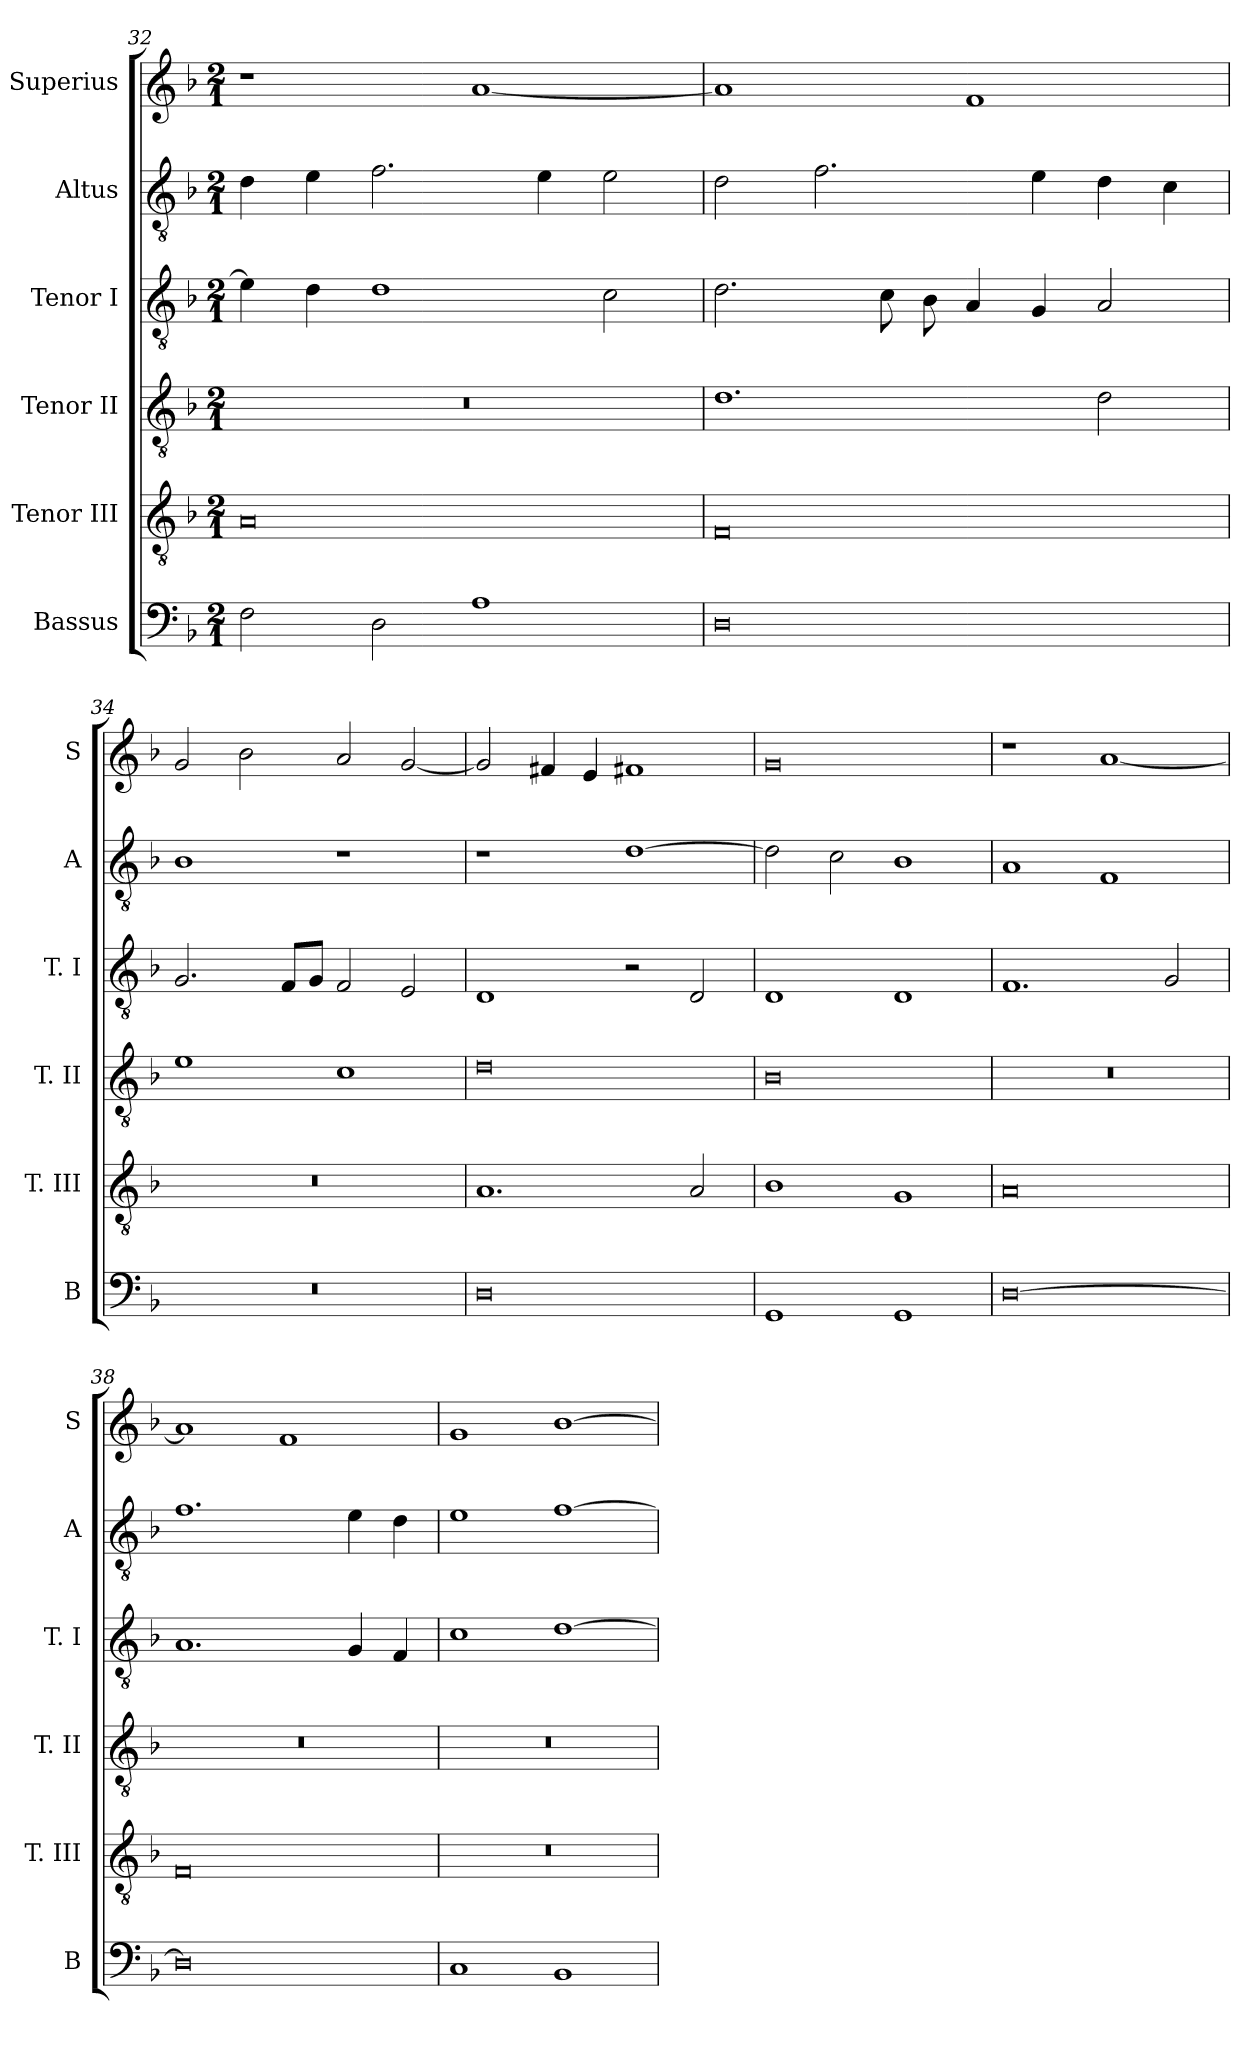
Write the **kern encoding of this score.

**kern	**kern	**kern	**kern	**kern	**kern
*part6	*part5	*part4	*part3	*part2	*part1
*staff6	*staff5	*staff4	*staff3	*staff2	*staff1
*I"Bassus	*I"Tenor III	*I"Tenor II	*I"Tenor I	*I"Altus	*I"Superius
*I'B	*I'T. III	*I'T. II	*I'T. I	*I'A	*I'S
*clefF4	*clefGv2	*clefGv2	*clefGv2	*clefGv2	*clefG2
*k[b-]	*k[b-]	*k[b-]	*k[b-]	*k[b-]	*k[b-]
*F:	*F:	*F:	*F:	*F:	*F:
*M2/1	*M2/1	*M2/1	*M2/1	*M2/1	*M2/1
=32	=32	=32	=32	=32	=32
2F	0A	0r	4e]	4d	1r
.	.	.	4d	4e	.
2D	.	.	1d	2.f	.
1A	.	.	.	.	[1a
.	.	.	.	4e	.
.	.	.	2c	2e	.
=33	=33	=33	=33	=33	=33
0D	0F	1.d	2.d	2d	1a]
.	.	.	.	2.f	.
.	.	.	8c	.	.
.	.	.	8B-	.	.
.	.	.	4A	.	1f
.	.	.	4G	4e	.
.	.	2d	2A	4d	.
.	.	.	.	4c	.
=34	=34	=34	=34	=34	=34
0r	0r	1e	2.G	1B-	2g
.	.	.	.	.	2b-
.	.	.	8FL	.	.
.	.	.	8GJ	.	.
.	.	1c	2F	1r	2a
.	.	.	2E	.	[2g
=35	=35	=35	=35	=35	=35
0D	1.A	0d	1D	1r	2g]
.	.	.	.	.	4f#X
.	.	.	.	.	4e
.	.	.	2r	[1d	1f#X
.	2A	.	2D	.	.
=36	=36	=36	=36	=36	=36
1GG	1B-	0B-	1D	2d]	0g
.	.	.	.	2c	.
1GG	1G	.	1D	1B-	.
=37	=37	=37	=37	=37	=37
[0D	0A	0r	1.F	1A	1r
.	.	.	.	1F	[1a
.	.	.	2G	.	.
=38	=38	=38	=38	=38	=38
0D]	0F	0r	1.A	1.f	1a]
.	.	.	.	.	1f
.	.	.	4G	4e	.
.	.	.	4F	4d	.
=39	=39	=39	=39	=39	=39
1C	0r	0r	1c	1e	1g
1BB-	.	.	[1d	[1f	[1b-
=	=	=	=	=	=
*-	*-	*-	*-	*-	*-
